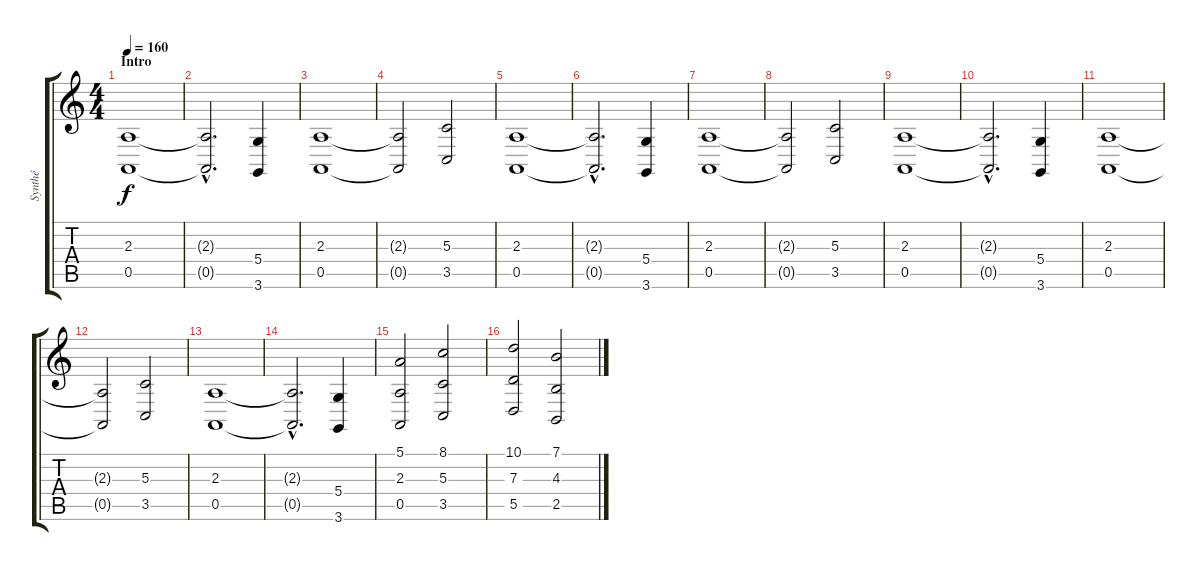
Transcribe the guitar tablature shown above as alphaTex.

\track ("Synthé" "Synthé") {instrument choiraahs}
\staff {score tabs}
\tuning (E4 B3 G3 D3 A2 E2) {hide}
\ts (4 4)
\section ("" "Intro")
\tempo 160
\clef g2
\ks c
(2.3 0.5).1{dy f instrument choiraahs} |
(2.3{hac t} 0.5{hac t}).2{d} (5.4 3.6).4 |
(2.3 0.5).1 |
(2.3{t} 0.5{t}).2 (5.3 3.5).2 |
(2.3 0.5).1 |
(2.3{hac t} 0.5{hac t}).2{d} (5.4 3.6).4 |
(2.3 0.5).1 |
(2.3{t} 0.5{t}).2 (5.3 3.5).2 |
(2.3 0.5).1 |
(2.3{hac t} 0.5{hac t}).2{d} (5.4 3.6).4 |
(2.3 0.5).1 |
(2.3{t} 0.5{t}).2 (5.3 3.5).2 |
(2.3 0.5).1 |
(2.3{hac t} 0.5{hac t}).2{d} (5.4 3.6).4 |
(5.1 2.3 0.5).2 (8.1 5.3 3.5).2 |
(10.1 7.3 5.5).2 (7.1 4.3 2.5).2
